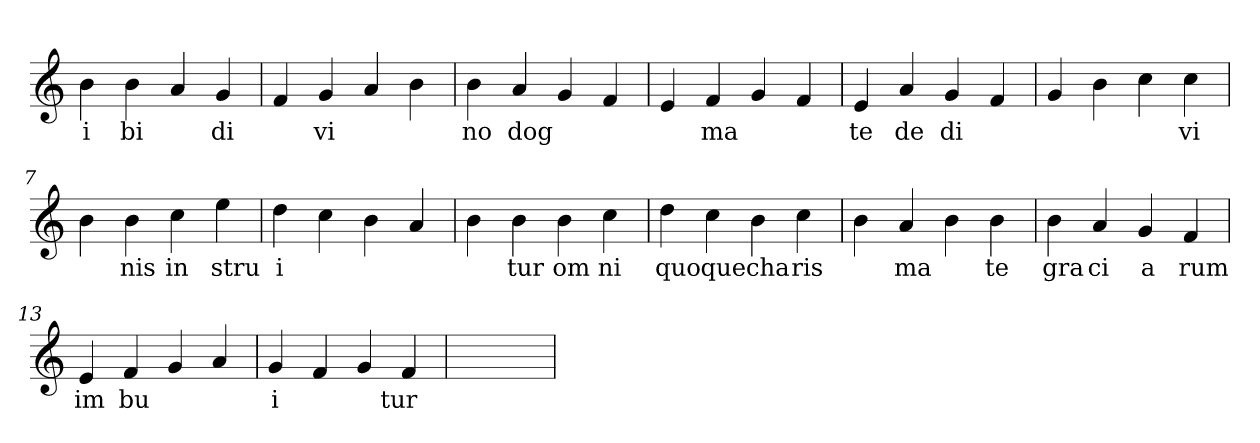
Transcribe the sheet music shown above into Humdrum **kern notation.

**kern	**text
*part1	*part1
*staff1	*staff1
*clefG2	*
=1	=1
4b	i
4b	bi
4a	.
4g	di
=2	=2
4f	.
4g	vi
4a	.
4b	.
=3	=3
4b	no
4a	dog
4g	.
4f	.
=4	=4
4e	.
4f	ma
4g	.
4f	.
=5	=5
4e	te
4a	de
4g	di
4f	.
=6	=6
4g	.
4b	.
4cc	.
4cc	vi
=7	=7
4b	.
4b	nis
4cc	in
4ee	stru
=8	=8
4dd	i
4cc	.
4b	.
4a	.
=9	=9
4b	.
4b	tur
4b	om
4cc	ni
=10	=10
4dd	quo
4cc	que
4b	cha
4cc	ris
=11	=11
4b	.
4a	ma
4b	.
4b	te
=12	=12
4b	gra
4a	ci
4g	a
4f	rum
=13	=13
4e	im
4f	bu
4g	.
4a	.
=14	=14
4g	i
4f	.
4g	.
4f	tur
=15	=15
1ryy	.
=	=
*-	*-
